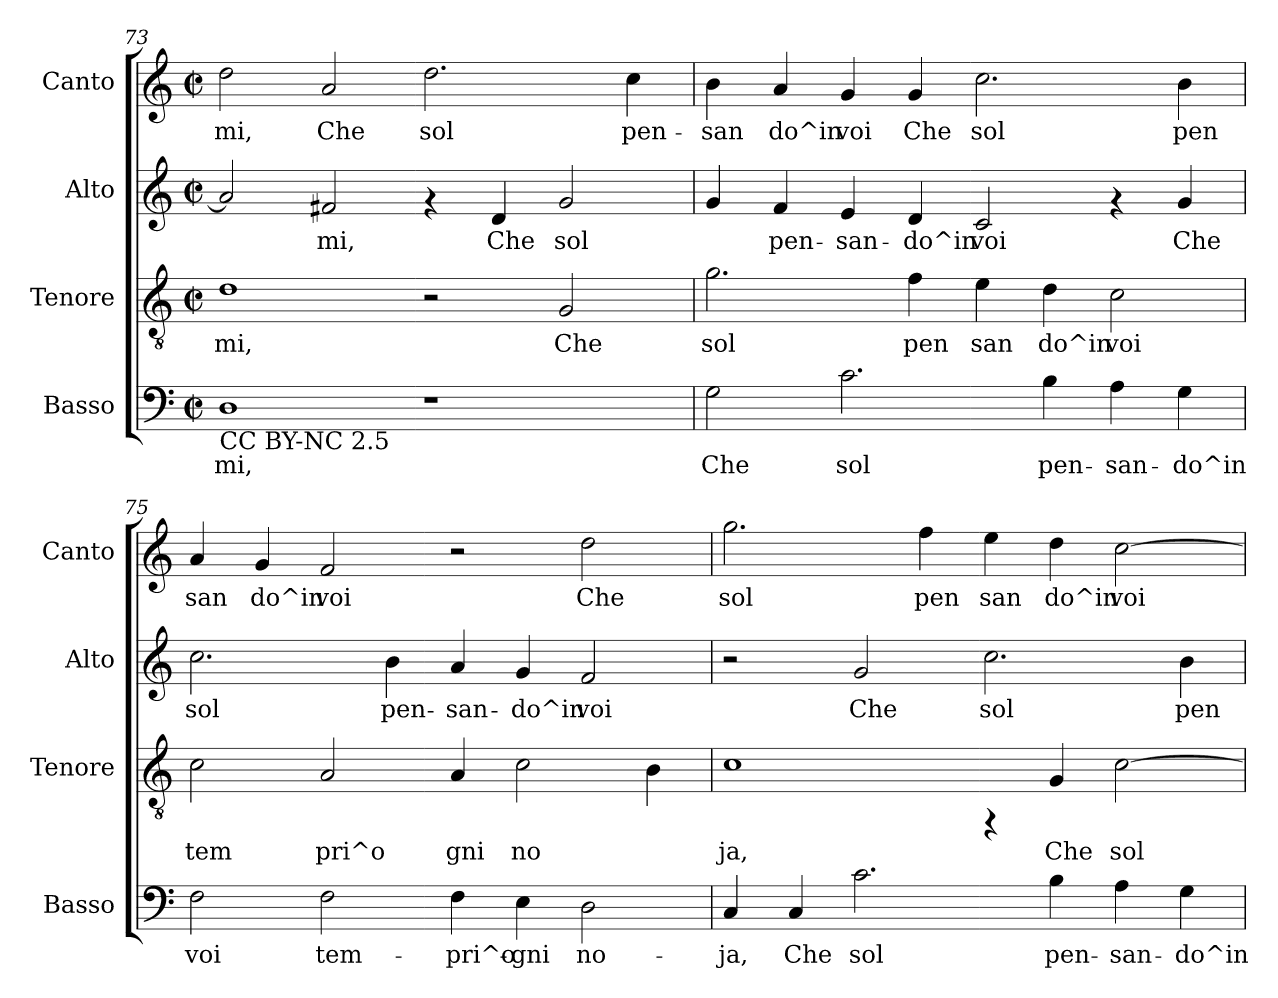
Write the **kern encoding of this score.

**kern	**text	**kern	**text	**kern	**text	**kern	**text
*part4	*part4	*part3	*part3	*part2	*part2	*part1	*part1
*staff4	*staff4	*staff3	*staff3	*staff2	*staff2	*staff1	*staff1
*I"Basso	*	*I"Tenore	*	*I"Alto	*	*I"Canto	*
*I'Basso	*	*I'Tenore	*	*I'Alto	*	*I'Canto	*
*clefF4	*	*clefGv2	*	*clefG2	*	*clefG2	*
*	*	*	*	*	*	*ITrd-3c-5	*
*k[]	*	*k[]	*	*k[]	*	*k[b-]	*
*C:	*	*C:	*	*C:	*	*F:	*
*M2/2	*	*M2/2	*	*M2/2	*	*M2/2	*
*met(c|)	*	*met(c|)	*	*met(c|)	*	*met(c|)	*
=73	=73	=73	=73	=73	=73	=73	=73
!LO:TX:b:t=CC BY-NC 2.5	!	!	!	!	!	!	!
!	!LO:LY:b:cj	!	!LO:LY:b	!	!LO:LY:b:cj	!	!LO:LY:b:cj
1D	-mi,	1d	-mi,	2a/]	.	2gg\	-mi,
!	!	!	!	!	!LO:LY:b:cj	!	!LO:LY:b:cj
.	.	.	.	2f#X/	mi,	2dd/	Che
!	!	!	!	!	!	!	!LO:LY:b:cj
1r	.	2r	.	4rf	.	2.gg\	sol
!	!	!	!	!	!LO:LY:b:cj	!	!
.	.	.	.	4d/	Che	.	.
!	!	!	!LO:LY:b	!	!LO:LY:b:cj	!	!
.	.	2G/	Che	2g/	sol	.	.
!	!	!	!	!	!	!	!LO:LY:b:cj
.	.	.	.	.	.	4ff\	pen-
!!LO:PB:g=z
=74	=74	=74	=74	=74	=74	=74	=74
!	!LO:LY:b:cj	!	!LO:LY:b	!	!LO:LY:b:cj	!	!LO:LY:b:cj
2G\	Che	2.g\	sol	4g/	.	4ee\	-san
!	!	!	!	!	!LO:LY:b:cj	!	!LO:LY:b:cj
.	.	.	.	4f/	pen-	4dd/	do^in
!	!LO:LY:b:cj	!	!	!	!LO:LY:b:cj	!	!LO:LY:b:cj
2.c\	sol	.	.	4e/	-san-	4cc/	voi
!	!	!	!LO:LY:b	!	!LO:LY:b:cj	!	!LO:LY:b:cj
.	.	4f\	pen	4d/	-do^in	4cc/	Che
!	!	!	!LO:LY:b	!	!LO:LY:b:cj	!	!LO:LY:b:cj
.	.	4e\	san	2c/	voi	2.ff\	sol
!	!LO:LY:b:cj	!	!LO:LY:b	!	!	!	!
4B\	pen-	4d\	do^in	.	.	.	.
!	!LO:LY:b:cj	!	!LO:LY:b	!	!	!	!
4A\	-san-	2c\	voi	4rf	.	.	.
!	!LO:LY:b:cj	!	!	!	!LO:LY:b:cj	!	!LO:LY:b:cj
4G\	-do^in	.	.	4g/	Che	4ee\	pen
=75	=75	=75	=75	=75	=75	=75	=75
!	!LO:LY:b:cj	!	!LO:LY:b	!	!LO:LY:b:cj	!	!LO:LY:b:cj
2F\	voi	2c\	tem	2.cc\	sol	4dd/	san
!	!	!	!	!	!	!	!LO:LY:b:cj
.	.	.	.	.	.	4cc/	do^in
!	!LO:LY:b:cj	!	!LO:LY:b	!	!	!	!LO:LY:b:cj
2F\	tem-	2A/	pri^o	.	.	2b-/	voi
!	!	!	!	!	!LO:LY:b:cj	!	!
.	.	.	.	4b\	pen-	.	.
!	!LO:LY:b:cj	!	!LO:LY:b	!	!LO:LY:b:cj	!	!
4F\	-pri^o-	4A/	gni	4a/	-san-	2r	.
!	!LO:LY:b:cj	!	!LO:LY:b	!	!LO:LY:b:cj	!	!
4E\	-gni	2c\	no	4g/	-do^in	.	.
!	!LO:LY:b:cj	!	!	!	!LO:LY:b:cj	!	!LO:LY:b:cj
2D\	no-	.	.	2f/	voi	2gg\	Che
!	!	!	!LO:LY:b	!	!	!	!
.	.	4B\	.	.	.	.	.
=76	=76	=76	=76	=76	=76	=76	=76
!	!LO:LY:b:cj	!	!LO:LY:b	!	!	!	!LO:LY:b:cj
4C/	-ja,	1c	ja,	2r	.	2.ccc\	sol
!	!LO:LY:b:cj	!	!	!	!	!	!
4C/	Che	.	.	.	.	.	.
!	!LO:LY:b:cj	!	!	!	!LO:LY:b:cj	!	!
2.c\	sol	.	.	2g/	Che	.	.
!	!	!	!	!	!	!	!LO:LY:b:cj
.	.	.	.	.	.	4bb-\	pen
!	!	!	!	!	!LO:LY:b:cj	!	!LO:LY:b:cj
.	.	4rFF	.	2.cc\	sol	4aa\	san
!	!LO:LY:b:cj	!	!LO:LY:b	!	!	!	!LO:LY:b:cj
4B\	pen-	4G/	Che	.	.	4gg\	do^in
!	!LO:LY:b:cj	!	!LO:LY:b	!	!	!	!LO:LY:b:cj
4A\	-san-	[<2c\	sol	.	.	[<2ff\	voi
!	!LO:LY:b:cj	!	!	!	!LO:LY:b:cj	!	!
4G\	-do^in	.	.	4b\	pen-	.	.
=	=	=	=	=	=	=	=
*-	*-	*-	*-	*-	*-	*-	*-
